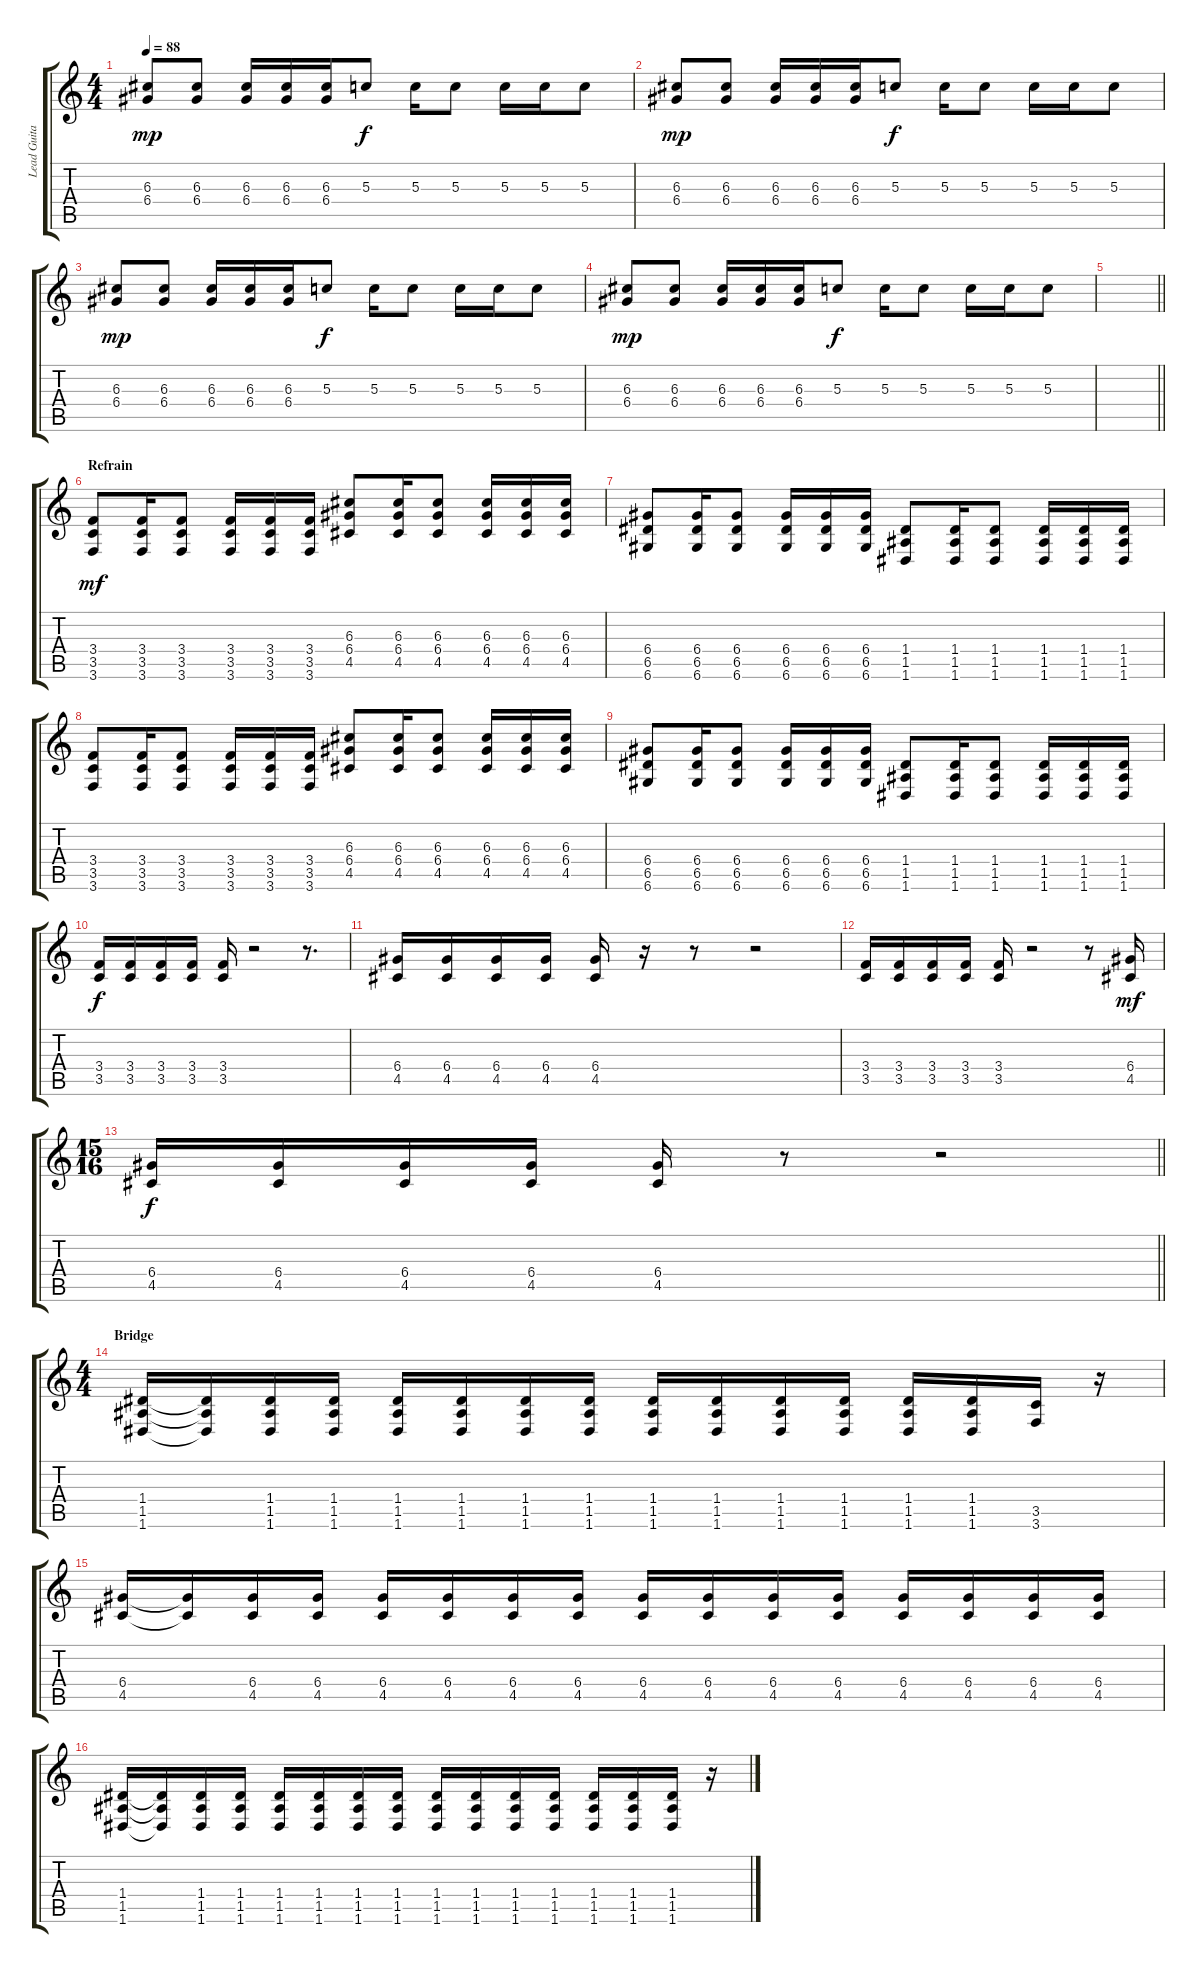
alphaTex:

\track ("Lead Guitar" "Lead Guita") {instrument distortionguitar}
\staff {score tabs}
\tuning (E4 B3 G3 D3 A2 D2) {hide}
\ts (4 4)
\tempo 88
\clef g2
\ks c
(6.3 6.4).8{dy mp} (6.3 6.4).8 (6.3 6.4).16 (6.3 6.4).16 (6.3 6.4).16 5.3.8{dy f} 5.3.16 5.3.8 5.3.16 5.3.16 5.3.8 |
(6.3 6.4).8{dy mp} (6.3 6.4).8 (6.3 6.4).16 (6.3 6.4).16 (6.3 6.4).16 5.3.8{dy f} 5.3.16 5.3.8 5.3.16 5.3.16 5.3.8 |
(6.3 6.4).8{dy mp} (6.3 6.4).8 (6.3 6.4).16 (6.3 6.4).16 (6.3 6.4).16 5.3.8{dy f} 5.3.16 5.3.8 5.3.16 5.3.16 5.3.8 |
(6.3 6.4).8{dy mp} (6.3 6.4).8 (6.3 6.4).16 (6.3 6.4).16 (6.3 6.4).16 5.3.8{dy f} 5.3.16 5.3.8 5.3.16 5.3.16 5.3.8 |
\barLineRight lightlight
|
\section ("" "Refrain")
(3.4 3.5 3.6).8{dy mf volume 10 instrument distortionguitar} (3.4 3.5 3.6).16 (3.4 3.5 3.6).8 (3.4 3.5 3.6).16 (3.4 3.5 3.6).16 (3.4 3.5 3.6).16 (6.3 6.4 4.5).8 (6.3 6.4 4.5).16 (6.3 6.4 4.5).8 (6.3 6.4 4.5).16 (6.3 6.4 4.5).16 (6.3 6.4 4.5).16 |
(6.4 6.5 6.6).8 (6.4 6.5 6.6).16 (6.4 6.5 6.6).8 (6.4 6.5 6.6).16 (6.4 6.5 6.6).16 (6.4 6.5 6.6).16 (1.4 1.5 1.6).8 (1.4 1.5 1.6).16 (1.4 1.5 1.6).8 (1.4 1.5 1.6).16 (1.4 1.5 1.6).16 (1.4 1.5 1.6).16 |
(3.4 3.5 3.6).8 (3.4 3.5 3.6).16 (3.4 3.5 3.6).8 (3.4 3.5 3.6).16 (3.4 3.5 3.6).16 (3.4 3.5 3.6).16 (6.3 6.4 4.5).8 (6.3 6.4 4.5).16 (6.3 6.4 4.5).8 (6.3 6.4 4.5).16 (6.3 6.4 4.5).16 (6.3 6.4 4.5).16 |
(6.4 6.5 6.6).8 (6.4 6.5 6.6).16 (6.4 6.5 6.6).8 (6.4 6.5 6.6).16 (6.4 6.5 6.6).16 (6.4 6.5 6.6).16 (1.4 1.5 1.6).8 (1.4 1.5 1.6).16 (1.4 1.5 1.6).8 (1.4 1.5 1.6).16 (1.4 1.5 1.6).16 (1.4 1.5 1.6).16 |
(3.4 3.5).16{dy f} (3.4 3.5).16 (3.4 3.5).16 (3.4 3.5).16 (3.4 3.5).16 r.2 r.8{d} |
(6.4 4.5).16 (6.4 4.5).16 (6.4 4.5).16 (6.4 4.5).16 (6.4 4.5).16 r.16 r.8 r.2 |
(3.4 3.5).16 (3.4 3.5).16 (3.4 3.5).16 (3.4 3.5).16 (3.4 3.5).16 r.2 r.8 (6.4 4.5).16{dy mf} |
\ts (15 16)
\barLineRight lightlight
(6.4 4.5).16{dy f} (6.4 4.5).16 (6.4 4.5).16 (6.4 4.5).16 (6.4 4.5).16 r.8 r.2 |
\ts (4 4)
\section ("" "Bridge")
(1.4 1.5 1.6).16 (1.4{t} 1.5{t} 1.6{t}).16 (1.4 1.5 1.6).16 (1.4 1.5 1.6).16 (1.4 1.5 1.6).16 (1.4 1.5 1.6).16 (1.4 1.5 1.6).16 (1.4 1.5 1.6).16 (1.4 1.5 1.6).16 (1.4 1.5 1.6).16 (1.4 1.5 1.6).16 (1.4 1.5 1.6).16 (1.4 1.5 1.6).16 (1.4 1.5 1.6).16 (3.5 3.6).16 r.16 |
(6.4 4.5).16 (6.4{t} 4.5{t}).16 (6.4 4.5).16 (6.4 4.5).16 (6.4 4.5).16 (6.4 4.5).16 (6.4 4.5).16 (6.4 4.5).16 (6.4 4.5).16 (6.4 4.5).16 (6.4 4.5).16 (6.4 4.5).16 (6.4 4.5).16 (6.4 4.5).16 (6.4 4.5).16 (6.4 4.5).16 |
(1.4 1.5 1.6).16 (1.4{t} 1.5{t} 1.6{t}).16 (1.4 1.5 1.6).16 (1.4 1.5 1.6).16 (1.4 1.5 1.6).16 (1.4 1.5 1.6).16 (1.4 1.5 1.6).16 (1.4 1.5 1.6).16 (1.4 1.5 1.6).16 (1.4 1.5 1.6).16 (1.4 1.5 1.6).16 (1.4 1.5 1.6).16 (1.4 1.5 1.6).16 (1.4 1.5 1.6).16 (1.4 1.5 1.6).16 r.16
